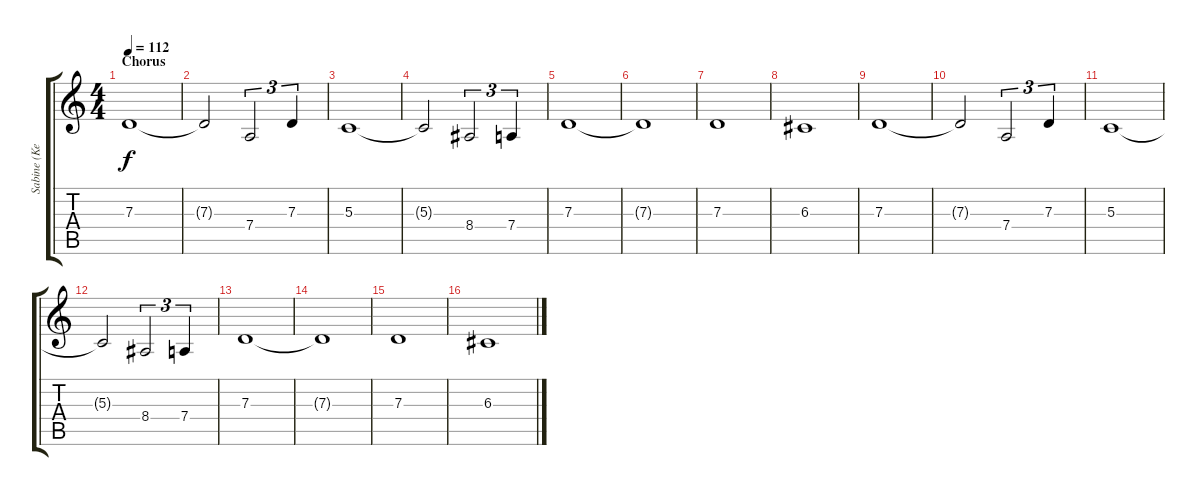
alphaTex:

\track ("Sabine (KeybMid)" "Sabine (Ke") {instrument stringensemble1}
\staff {score tabs}
\tuning (E4 B3 G3 D3 A2 E2) {hide}
\ts (4 4)
\section ("" "Chorus")
\tempo 112
\clef g2
\ks c
7.3.1{dy f volume 15} |
7.3{t}.2 7.4.2{tu (3 2)} 7.3.4{tu (3 2)} |
5.3.1 |
5.3{t}.2 8.4.2{tu (3 2)} 7.4.4{tu (3 2)} |
7.3.1 |
7.3{t}.1 |
7.3.1 |
6.3.1 |
7.3.1 |
7.3{t}.2 7.4.2{tu (3 2)} 7.3.4{tu (3 2)} |
5.3.1 |
5.3{t}.2 8.4.2{tu (3 2)} 7.4.4{tu (3 2)} |
7.3.1 |
7.3{t}.1 |
7.3.1 |
6.3.1
